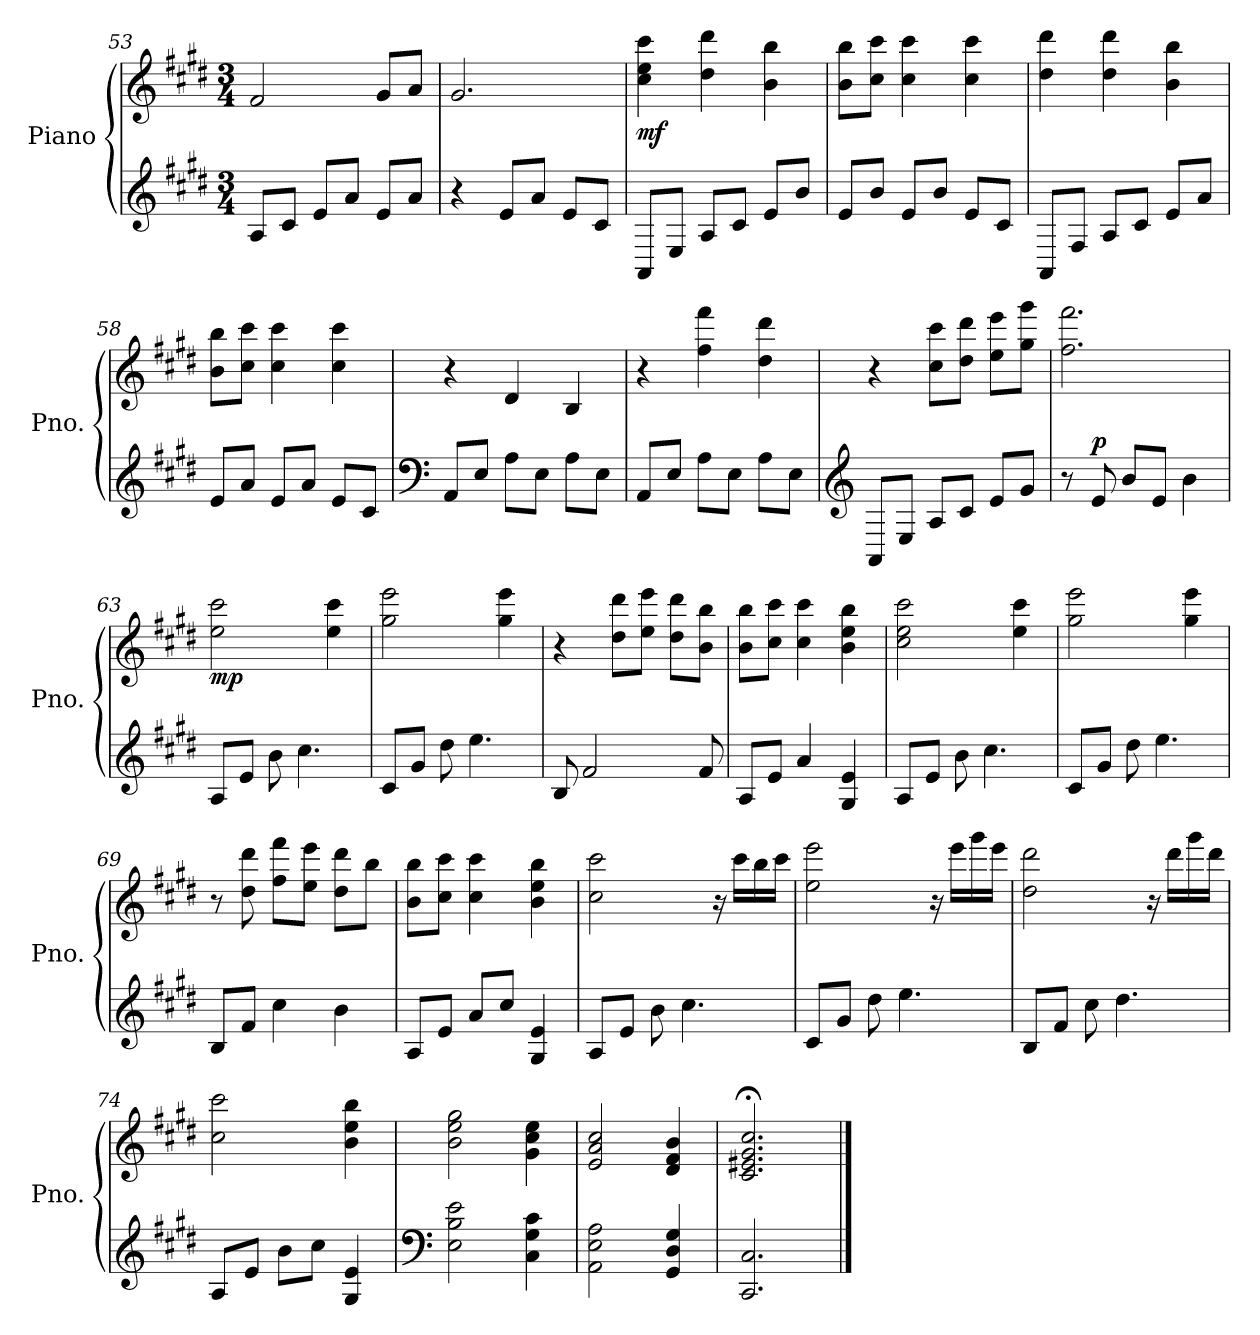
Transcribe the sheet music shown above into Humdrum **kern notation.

**kern	**kern	**dynam
*part1	*part1	*part1
*staff2	*staff1	*staff1/2
*I"Piano	*	*
*I'Pno.	*	*
*clefG2	*clefG2	*
*k[f#c#g#d#]	*k[f#c#g#d#]	*
*M3/4	*M3/4	*
=53	=53	=53
8A/L	2f#/	.
8c#/J	.	.
8e/L	.	.
8a/J	.	.
8e/L	8g#/L	.
8a/J	8a/J	.
!!LO:LB:g=z
=54	=54	=54
4r	2.g#/	.
8e/L	.	.
8a/J	.	.
8e/L	.	.
8c#/J	.	.
=55	=55	=55
!	!	!LO:DY:b
8AA/L	4cc#\ 4ee\ 4ccc#\	mf
8E/J	.	.
8A/L	4dd#\ 4ddd#\	.
8c#/J	.	.
8e/L	4b\ 4bb\	.
8b/J	.	.
=56	=56	=56
8e/L	8b\ 8bb\L	.
8b/J	8cc#\ 8ccc#\J	.
8e/L	4cc#\ 4ccc#\	.
8b/J	.	.
8e/L	4cc#\ 4ccc#\	.
8c#/J	.	.
=57	=57	=57
8AA/L	4dd#\ 4ddd#\	.
8F#/J	.	.
8A/L	4dd#\ 4ddd#\	.
8c#/J	.	.
8e/L	4b\ 4bb\	.
8a/J	.	.
=58	=58	=58
8e/L	8b\ 8bb\L	.
8a/J	8cc#\ 8ccc#\J	.
8e/L	4cc#\ 4ccc#\	.
8a/J	.	.
8e/L	4cc#\ 4ccc#\	.
8c#/J	.	.
!!LO:LB:g=z
=59	=59	=59
*clefF4	*	*
8AA/L	4r	.
8E/J	.	.
8A\L	4d#/	.
8E\J	.	.
8A\L	4B/	.
8E\J	.	.
=60	=60	=60
8AA/L	4r	.
8E/J	.	.
8A\L	4ff#\ 4fff#\	.
8E\J	.	.
8A\L	4dd#\ 4ddd#\	.
8E\J	.	.
=61	=61	=61
*clefG2	*	*
8AA/L	4r	.
8E/J	.	.
8A/L	8cc#\ 8ccc#\L	.
8c#/J	8dd#\ 8ddd#\J	.
8e/L	8ee\ 8eee\L	.
8g#/J	8gg#\ 8ggg#\J	.
=62	=62	=62
8r	2.ff#\ 2.fff#\	.
!	!	!LO:DY:a=2
8e/	.	p
8b/L	.	.
8e/J	.	.
4b\	.	.
=63	=63	=63
!	!	!LO:DY:b
8A/L	2ee\ 2ccc#\	mp
8e/J	.	.
8b\	.	.
4.cc#\	.	.
.	4ee\ 4ccc#\	.
=64	=64	=64
8c#/L	2gg#\ 2eee\	.
8g#/J	.	.
8dd#\	.	.
4.ee\	.	.
.	4gg#\ 4eee\	.
!!LO:LB:g=z
=65	=65	=65
8B/	4r	.
2f#/	.	.
.	8dd#\ 8ddd#\L	.
.	8ee\ 8eee\J	.
.	8dd#\ 8ddd#\L	.
8f#/	8b\ 8bb\J	.
=66	=66	=66
8A/L	8b\ 8bb\L	.
8e/J	8cc#\ 8ccc#\J	.
4a/	4cc#\ 4ccc#\	.
4G#/ 4e/	4b\ 4ee\ 4bb\	.
=67	=67	=67
8A/L	2cc#\ 2ee\ 2ccc#\	.
8e/J	.	.
8b\	.	.
4.cc#\	.	.
.	4ee\ 4ccc#\	.
=68	=68	=68
8c#/L	2gg#\ 2eee\	.
8g#/J	.	.
8dd#\	.	.
4.ee\	.	.
.	4gg#\ 4eee\	.
=69	=69	=69
8B/L	8r	.
8f#/J	8dd#\ 8ddd#\	.
4cc#\	8ff#\ 8fff#\L	.
.	8ee\ 8eee\J	.
4b\	8dd#\ 8ddd#\L	.
.	8bb\J	.
=70	=70	=70
8A/L	8b\ 8bb\L	.
8e/J	8cc#\ 8ccc#\J	.
8a/L	4cc#\ 4ccc#\	.
8cc#/J	.	.
4G#/ 4e/	4b\ 4ee\ 4bb\	.
!!LO:LB:g=z
=71	=71	=71
8A/L	2cc#\ 2ccc#\	.
8e/J	.	.
8b\	.	.
4.cc#\	.	.
.	16r	.
.	16ccc#\LL	.
.	16bb\	.
.	16ccc#\JJ	.
=72	=72	=72
8c#/L	2ee\ 2eee\	.
8g#/J	.	.
8dd#\	.	.
4.ee\	.	.
.	16r	.
.	16eee\LL	.
.	16ggg#\	.
.	16eee\JJ	.
=73	=73	=73
8B/L	2dd#\ 2ddd#\	.
8f#/J	.	.
8cc#\	.	.
4.dd#\	.	.
.	16r	.
.	16ddd#\LL	.
.	16ggg#\	.
.	16ddd#\JJ	.
=74	=74	=74
8A/L	2cc#\ 2ccc#\	.
8e/J	.	.
8b\L	.	.
8cc#\J	.	.
4G#/ 4e/	4b\ 4ee\ 4bb\	.
=75	=75	=75
*clefF4	*	*
2E\ 2B\ 2e\	2b\ 2ee\ 2gg#\	.
4C#\ 4G#\ 4c#\	4g#\ 4cc#\ 4ee\	.
=76	=76	=76
2AA\ 2E\ 2A\	2e/ 2a/ 2cc#/	.
4GG#/ 4D#/ 4G#/	4d#/ 4f#/ 4b/	.
=77	=77	=77
2.CC#/ 2.C#/	2.c#/;< 2.e#X/;< 2.g#/;< 2.cc#/;<	.
==	==	==
*-	*-	*-
